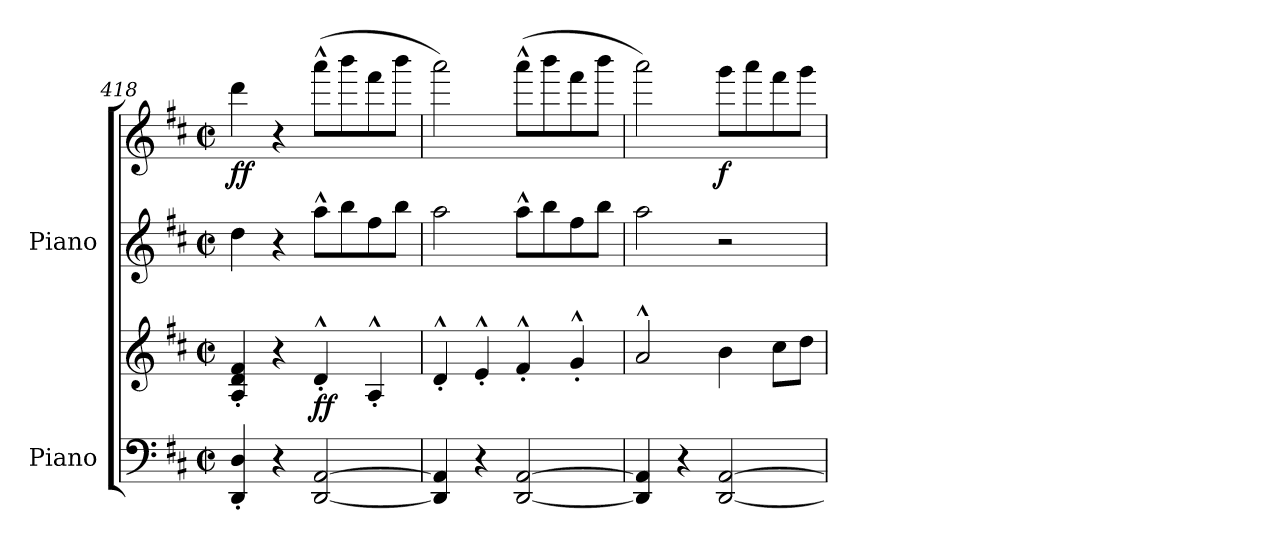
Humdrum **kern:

**kern	**kern	**dynam	**kern	**kern	**dynam
*part2	*part2	*part2	*part1	*part1	*part1
*staff4	*staff3	*staff3/4	*staff2	*staff1	*staff1/2
*I"Piano	*	*	*I"Piano	*	*
*I'Pno.	*	*	*I'Pno.	*	*
*clefF4	*clefG2	*	*clefG2	*clefG2	*
*k[f#c#]	*k[f#c#]	*	*k[f#c#]	*k[f#c#]	*
*M2/2	*M2/2	*	*M2/2	*M2/2	*
*met(c|)	*met(c|)	*	*met(c|)	*met(c|)	*
*MM236	*MM236	*	*MM236	*MM236	*
=418	=418	=418	=418	=418	=418
!	!	!	!	!	!LO:DY:b
4DD/' 4D/'	4A/' 4d/' 4f#/'	.	4dd\	4ddd\	ff
4r	4r	.	4r	4r	.
!	!	!LO:DY:b	!	!	!
[2DD/ [2AA/	4d'^^/	ff	8aa^^\L	(>8aaa^^\L	.
.	.	.	8bb\	8bbb\	.
.	4A'^^/	.	8ff#\	8fff#\	.
.	.	.	8bb\J	8bbb\J	.
=419	=419	=419	=419	=419	=419
4DD/] 4AA/]	4d'^^/	.	2aa\	2aaa\)	.
4r	4e'^^/	.	.	.	.
[2DD/ [2AA/	4f#'^^/	.	8aa^^\L	(>8aaa^^\L	.
.	.	.	8bb\	8bbb\	.
.	4g'^^/	.	8ff#\	8fff#\	.
.	.	.	8bb\J	8bbb\J	.
=420	=420	=420	=420	=420	=420
4DD/] 4AA/]	2a^^/	.	2aa\	2aaa\)	.
4r	.	.	.	.	.
!	!	!	!	!	!LO:DY:b
[2DD/ [2AA/	4b\	.	2r	8ggg\L	f
.	.	.	.	8aaa\	.
.	8cc#\L	.	.	8fff#\	.
.	8dd\J	.	.	8ggg\J	.
=	=	=	=	=	=
*-	*-	*-	*-	*-	*-
